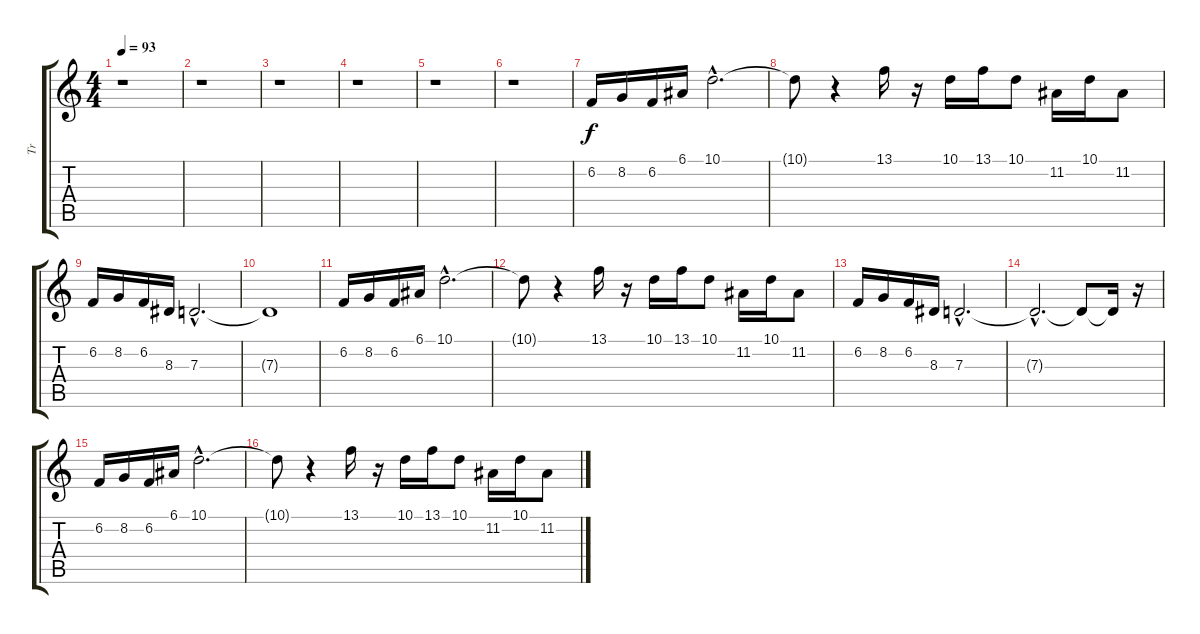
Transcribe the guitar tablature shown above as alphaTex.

\track ("Tr" "Tr") {instrument trumpet}
\staff {score tabs}
\tuning (E4 B3 G3 D3 A2 E2) {hide}
\ts (4 4)
\tempo 93
\clef g2
\ks c
r.1{dy f} |
r.1 |
r.1 |
r.1 |
r.1 |
r.1 |
6.2.16{volume 10} 8.2.16 6.2.16 6.1.16 10.1{hac}.2{d} |
10.1{t}.8 r.4 13.1.16 r.16 10.1.16 13.1.16 10.1.8 11.2.16 10.1.16 11.2.8 |
6.2.16 8.2.16 6.2.16 8.3.16 7.3{hac}.2{d volume 0} |
7.3{t}.1 |
6.2.16{volume 10} 8.2.16 6.2.16 6.1.16 10.1{hac}.2{d} |
10.1{t}.8 r.4 13.1.16 r.16 10.1.16 13.1.16 10.1.8 11.2.16 10.1.16 11.2.8 |
6.2.16 8.2.16 6.2.16 8.3.16 7.3{hac}.2{d volume 0} |
7.3{hac t}.2{d} 7.3{t}.8 7.3{t}.16 r.16{volume 10} |
6.2.16 8.2.16 6.2.16 6.1.16 10.1{hac}.2{d} |
10.1{t}.8 r.4 13.1.16 r.16 10.1.16 13.1.16 10.1.8 11.2.16 10.1.16 11.2.8
